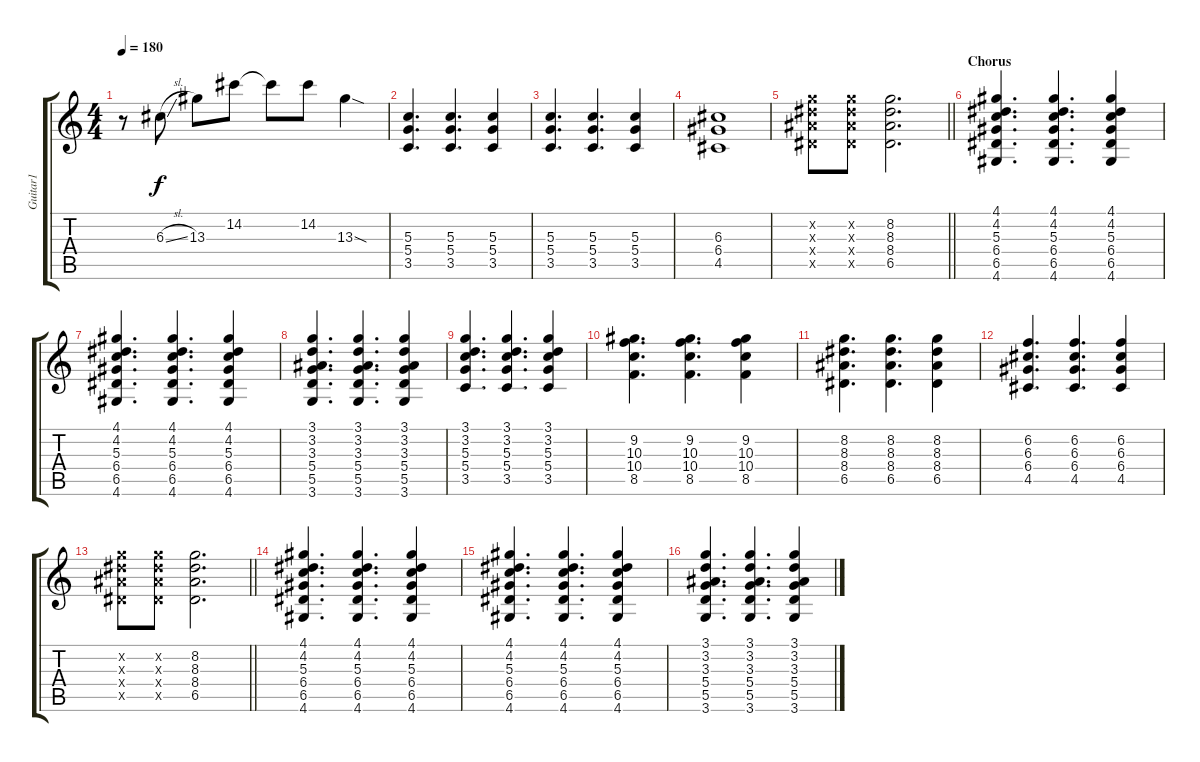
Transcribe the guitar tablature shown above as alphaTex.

\track ("Guitar1" "Guitar1") {instrument distortionguitar}
\staff {score tabs}
\tuning (E4 B3 G3 D3 A2 E2) {hide}
\ts (4 4)
\tempo 180
\clef g2
\ks c
r.8{dy f} 6.3{sl}.8 13.3.8 14.2.8 14.2{t}.8 14.2.8 13.3{sod}.4 |
(5.3 5.4 3.5).4{d} (5.3 5.4 3.5).4{d} (5.3 5.4 3.5).4 |
(5.3 5.4 3.5).4{d} (5.3 5.4 3.5).4{d} (5.3 5.4 3.5).4 |
(6.3 6.4 4.5).1 |
\barLineRight lightlight
(8.2{x} 8.3{x} 8.4{x} 6.5{x}).8 (8.2{x} 8.3{x} 8.4{x} 6.5{x}).8 (8.2 8.3 8.4 6.5).2{d} |
\section ("" "Chorus")
(4.1 4.2 5.3 6.4 6.5 4.6).4{d} (4.1 4.2 5.3 6.4 6.5 4.6).4{d} (4.1 4.2 5.3 6.4 6.5 4.6).4 |
(4.1 4.2 5.3 6.4 6.5 4.6).4{d} (4.1 4.2 5.3 6.4 6.5 4.6).4{d} (4.1 4.2 5.3 6.4 6.5 4.6).4 |
(3.1 3.2 3.3 5.4 5.5 3.6).4{d} (3.1 3.2 3.3 5.4 5.5 3.6).4{d} (3.1 3.2 3.3 5.4 5.5 3.6).4 |
(3.1 3.2 5.3 5.4 3.5).4{d} (3.1 3.2 5.3 5.4 3.5).4{d} (3.1 3.2 5.3 5.4 3.5).4 |
(9.2 10.3 10.4 8.5).4{d} (9.2 10.3 10.4 8.5).4{d} (9.2 10.3 10.4 8.5).4 |
(8.2 8.3 8.4 6.5).4{d} (8.2 8.3 8.4 6.5).4{d} (8.2 8.3 8.4 6.5).4 |
(6.2 6.3 6.4 4.5).4{d} (6.2 6.3 6.4 4.5).4{d} (6.2 6.3 6.4 4.5).4 |
\barLineRight lightlight
(8.2{x} 8.3{x} 8.4{x} 6.5{x}).8 (8.2{x} 8.3{x} 8.4{x} 6.5{x}).8 (8.2 8.3 8.4 6.5).2{d} |
(4.1 4.2 5.3 6.4 6.5 4.6).4{d} (4.1 4.2 5.3 6.4 6.5 4.6).4{d} (4.1 4.2 5.3 6.4 6.5 4.6).4 |
(4.1 4.2 5.3 6.4 6.5 4.6).4{d} (4.1 4.2 5.3 6.4 6.5 4.6).4{d} (4.1 4.2 5.3 6.4 6.5 4.6).4 |
(3.1 3.2 3.3 5.4 5.5 3.6).4{d} (3.1 3.2 3.3 5.4 5.5 3.6).4{d} (3.1 3.2 3.3 5.4 5.5 3.6).4
